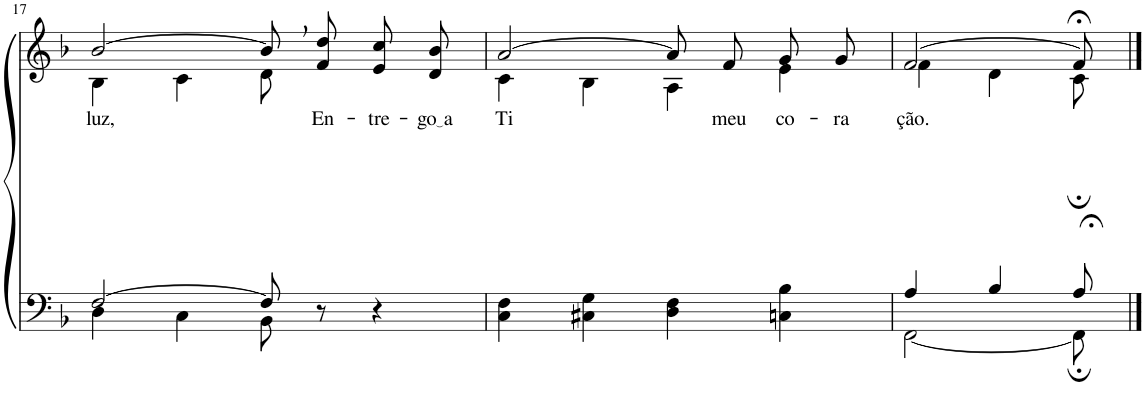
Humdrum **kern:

**kern	**kern	**text
*part2	*part1	*part1
*staff2	*staff1	*staff1
*I"Parte III e IV	*I"Parte I e II	*
!!LO:PB:g=z
*clefF4	*clefG2	*
*Trd-1c-2	*Trd-1c-2	*
*k[b-]	*k[b-]	*
*M4/4	*M4/4	*
=17	=17	=17
*^	*^	*
!	!	!	!	!LO:LY:b
[2F/	4D\	[2b-/	4B-\	luz,
.	4C\	.	4c\	.
8F/]	8BB-\	8b-,\L]	8d\	.
!	!	!	!	!LO:LY:b
8r	4.ryy	8f\ 8dd\J	4.ryy	En-
!	!	!	!	!LO:LY:b
4r	.	8e/ 8cc/L	.	-tre-
!	!	!	!	!LO:LY:b
.	.	8d/ 8b-/J	.	go a
*v	*v	*	*	*
=18	=18	=18	=18
!	!	!	!LO:LY:b
4C\ 4F\	[2a/	4c\	Ti
4C#X\ 4G\	.	4B-\	.
4D\ 4F\	8a/L]	4A\	.
!	!	!	!LO:LY:b
.	8f/J	.	meu
!	!	!	!LO:LY:b
4Cn\ 4B-\	8g/L	4e\	co-
!	!	!	!LO:LY:b
.	8g/J	.	-ra-
=19	=19	=19	=19
*^	*	*	*
!	!	!	!	!LO:LY:b
4A/	[2FF\	[2f/	4f\	-ção.
4B-/	.	.	4d\	.
8A;</	8FF;\]	8f;</]	8c;\	.
*v	*v	*	*	*
*	*v	*v	*
==	==	==
*-	*-	*-
